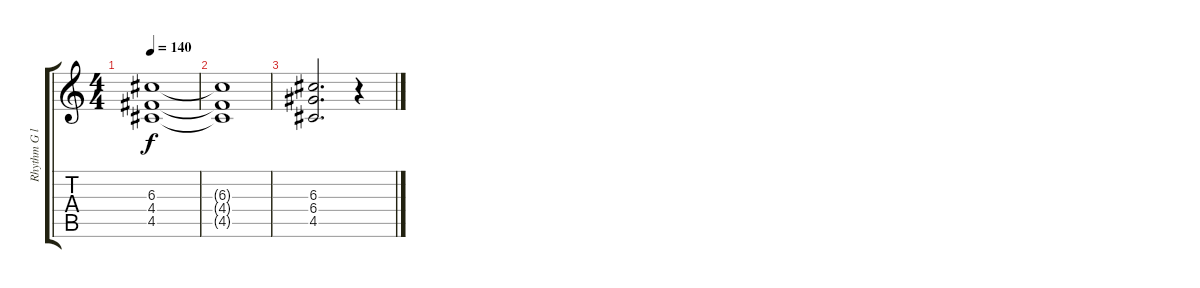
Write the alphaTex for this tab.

\track ("Rhythm G left" "Rhythm G l") {instrument overdrivenguitar}
\staff {score tabs}
\tuning (E4 B3 G3 D3 A2 D2) {hide}
\ts (4 4)
\tempo 140
\clef g2
\ks c
(6.3 4.4 4.5).1{dy f} |
(6.3{t} 4.4{t} 4.5{t}).1 |
(6.3 6.4 4.5).2{d} r.4
